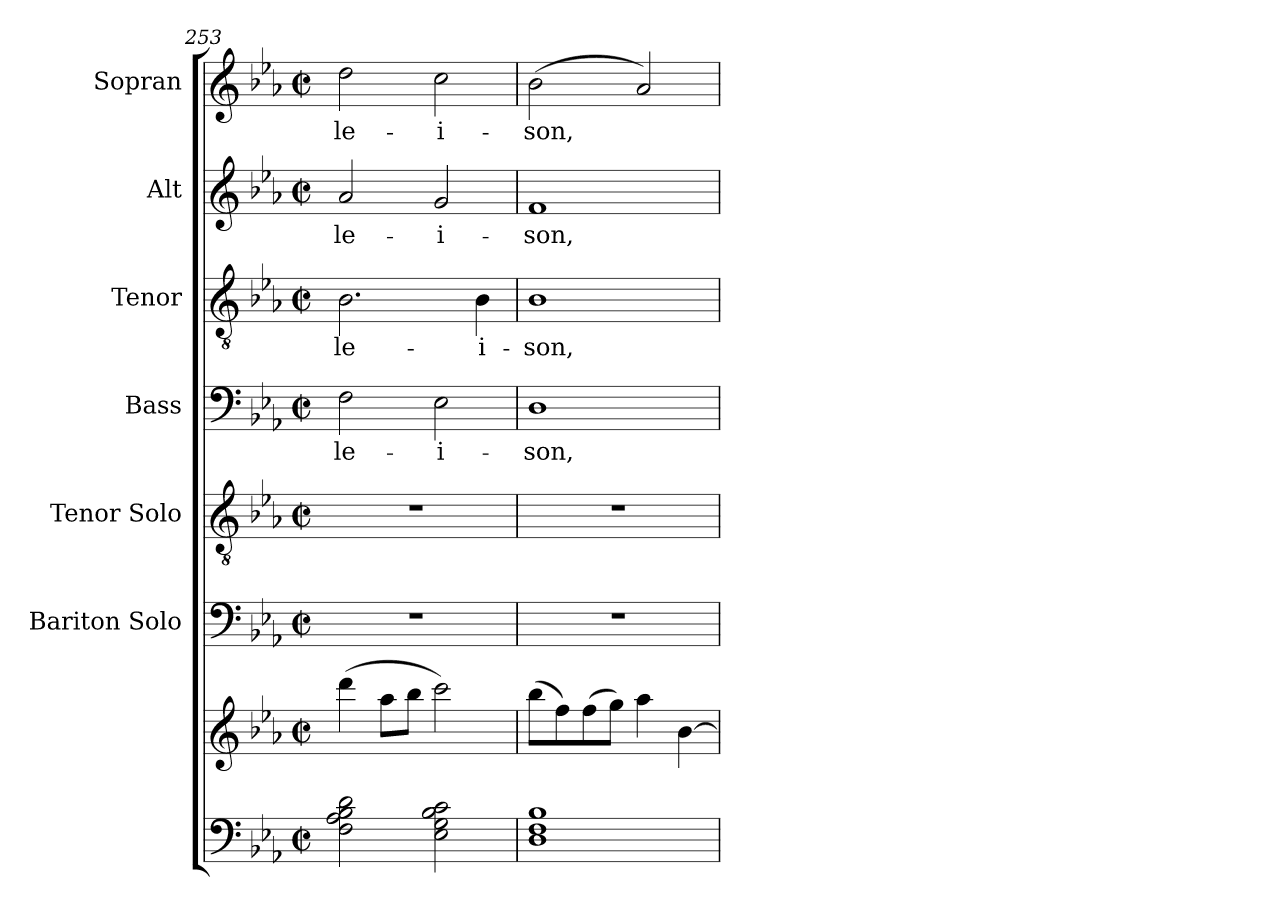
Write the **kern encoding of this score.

**kern	**kern	**kern	**kern	**kern	**text	**kern	**text	**kern	**text	**kern	**text
*part7	*part7	*part6	*part5	*part4	*part4	*part3	*part3	*part2	*part2	*part1	*part1
*staff8	*staff7	*staff6	*staff5	*staff4	*staff4	*staff3	*staff3	*staff2	*staff2	*staff1	*staff1
*	*	*I"Bariton Solo	*I"Tenor Solo	*I"Bass	*	*I"Tenor	*	*I"Alt	*	*I"Sopran	*
*	*	*	*	*I'B.	*	*I'T.	*	*I'A.	*	*I'S.	*
*clefF4	*clefG2	*clefF4	*clefGv2	*clefF4	*	*clefGv2	*	*clefG2	*	*clefG2	*
*k[b-e-a-]	*k[b-e-a-]	*k[b-e-a-]	*k[b-e-a-]	*k[b-e-a-]	*	*k[b-e-a-]	*	*k[b-e-a-]	*	*k[b-e-a-]	*
*E-:	*E-:	*E-:	*E-:	*E-:	*	*E-:	*	*E-:	*	*E-:	*
*M2/2	*M2/2	*M2/2	*M2/2	*M2/2	*	*M2/2	*	*M2/2	*	*M2/2	*
*met(c|)	*met(c|)	*met(c|)	*met(c|)	*met(c|)	*	*met(c|)	*	*met(c|)	*	*met(c|)	*
=253	=253	=253	=253	=253	=253	=253	=253	=253	=253	=253	=253
!	!	!	!	!	!LO:LY:b	!	!LO:LY:b	!	!LO:LY:b	!	!LO:LY:b
2F\ 2A-\ 2B-\ 2d\	(>4ddd\	1r	1r	2F\	-le-	2.B-\	-le-	2a-/	-le-	2dd\	-le-
.	8aa-\L	.	.	.	.	.	.	.	.	.	.
.	8bb-\J	.	.	.	.	.	.	.	.	.	.
!	!	!	!	!	!LO:LY:b	!	!	!	!LO:LY:b	!	!LO:LY:b
2E-\ 2G\ 2B-\ 2c\	2ccc\)	.	.	2E-\	-i-	.	.	2g/	-i-	2cc\	-i-
!	!	!	!	!	!	!	!LO:LY:b	!	!	!	!
.	.	.	.	.	.	4B-\	-i-	.	.	.	.
=254	=254	=254	=254	=254	=254	=254	=254	=254	=254	=254	=254
!	!	!	!	!	!LO:LY:b	!	!LO:LY:b	!	!LO:LY:b	!	!LO:LY:b
1D 1F 1B-	(>8bb-\L	1r	1r	1D	-son,	1B-	-son,	1f	-son,	(>2b-\	-son,
.	8ff\)	.	.	.	.	.	.	.	.	.	.
.	(>8ff\	.	.	.	.	.	.	.	.	.	.
.	8gg\J)	.	.	.	.	.	.	.	.	.	.
.	4aa-\	.	.	.	.	.	.	.	.	2a-/)	.
.	[4b-\	.	.	.	.	.	.	.	.	.	.
=	=	=	=	=	=	=	=	=	=	=	=
*-	*-	*-	*-	*-	*-	*-	*-	*-	*-	*-	*-
